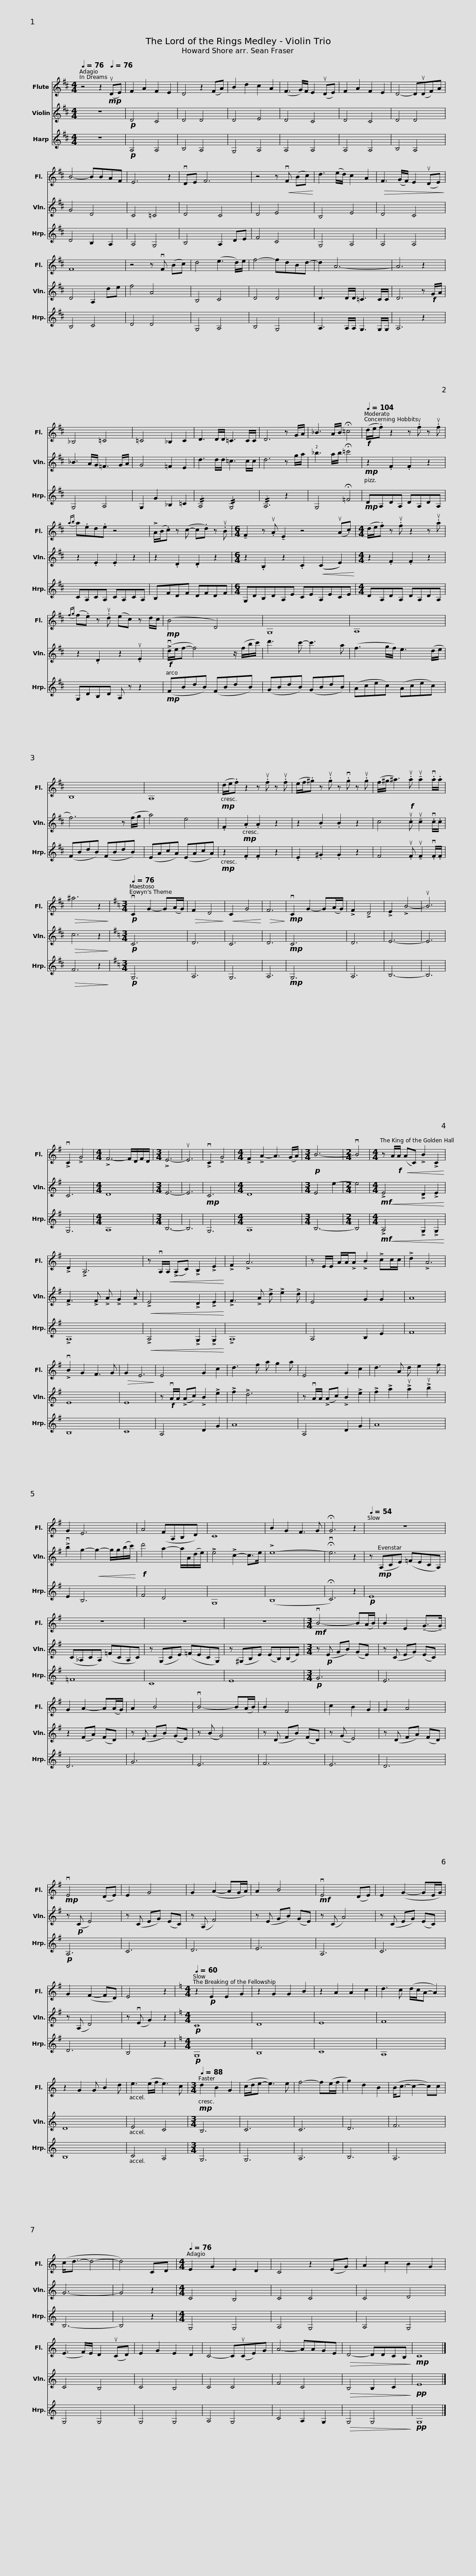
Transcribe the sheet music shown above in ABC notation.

X:1
%%score 1 2 3
L:1/8
Q:1/4=76
M:4/4
I:linebreak $
K:D
V:1 treble
V:2 treble
V:3 treble
V:1
 z4 z2[Q:1/4=76]!mp! (uDE) | F2 A2 F2 E2 | D4 z2 (FA) | B2 d2 c2 A2 | (F3 G/)F/ E2 (uDE) | %5
 F2 A2 F2 E2 | D4- D(uDF)A | B4- BBAF | E6 z2 |$ vDE F6 | %10
 z4 z!<(! vF (Bc)!<)! | d3 (e/d/) c2 A2 |!>(! F3 (G/F/) E2 (uDE)!>)! | F8 | z4 z vF (Bc) | %15
 d4 (e3 d/)e/ | f4- fdBd- |$ d2 A6- | A6 z2 | _B,4 =C4 | %20
 =C4 _B,2 C2 | D3 D/D/ =C3 C/C/ | D6 z G/A/ | _B3 A/B/ !fermata!=c4 |$[Q:1/4=104][Q:1/4=104]!f! (d/e/.f) z2 z .uf z .uf | %25
{ab} a.ed.e z4 | !>!A/(B/.c) z (c- c.d) z .uB |[M:6/4] !tenuto!F2 z .uA !tenuto!E2 z4 (uA.c) |$[M:4/4] (d/e/.f) z .uf z2 z .ua |{fg} (f.e) z .ud (ec) z d/c/ | %30
!mp! (B4 D4) | G,8 |$ A,8 | B,8 | A,8 | %35
!mp! (d/e/.f) z2 z .uf z .uf | (e/f/.^g) z .ug z .vg z .ug |$ (f/^g/ ^a3)!f! .ua !tenuto!ua2 .va/.a/ |!>(! ^a6 z2!>)! |[K:G][M:3/4][Q:1/4=76][Q:1/4=76]!p! vC2 G2- G(A/G/) | %40
!>(! F2 D4!>)! |!<(! C2 G4!<)! |!>(! F6!>)! |!mp! vC2 G2- G(A/G/) | !>!F2 !>!D4 | %45
 !>!E2 !>!B4- | uB6 | !>!vC2 !>!G4 |$[M:4/4] !>!F6- F/D/F/D/ |[M:3/4] !>!E6- | %50
 uE6 | !>!vC2 !>!G4 |[M:4/4] !>!F2 !>!A2- A3 (G/A/) |[M:3/4]!p! B6- |[M:2/4] vB4 | %55
[M:4/4] z A/!f!A/!<(! (AC) !>!B2 !>!C2!<)! | !>!D2 !>!A,6 |$ z vA,/!<(!A,/ (!>!A,C) !>!B,2 !>!E2!<)! | !>!F2 !>!A6 | z E/E/ A/A/!>!A !>!B2 !>!cc/c/ | %60
 !>!d2 !>!A6 | !>!vB2 G2 F3 G |!>(! G2 E6!>)! | E4 G2 c2 |$ d3 f a g2 a | %65
 E4 G2 c2 | d3 A d e2 f | G2 E6 | A4 (FA,B,D) | C8 | %70
 B2 G2 F3 G |$ !fermata!G6 z2 |[Q:1/4=54][Q:1/4=54] z8 | z8 | z8 | %75
 z8 |$[M:3/4]!mf! vB4- B(A/B/) | B2 E2 (!tenuto!G>!tenuto!G) | G2 A2- A(A/G/) | A2 B4 | %80
 vB4- B(A/B/) | B2 F4 | c2 B2 G2 |$ G2 A4 |!mp! vE4 (DE) | %85
 E2 G4 | G2 (A2- AG/A/) | A2 B4 |!mf! vE4 (DE) | E2 (G2- GE/G/) |$ %90
 G2 (F2- FD) | E4 z2 |[K:C][M:4/4][Q:1/4=60][Q:1/4=60] z2!p! E2 E2 G2 | z2 G2 G2 B2 | z2 A2 A2 c2 | %95
 d3 c (d/c/A- A2) | z2 G2 G B2 d | e3 (e/f/ e3) c |$[M:3/4][Q:1/4=88][Q:1/4=88]!mp! d2 B2 G2 | (c/d/e- e3) e | %100
 f4- f(e/f/ | g2) d2 B2 | (B<c- c2- c)c | (c<d- d4- | d4) CD | %105
[M:4/4][Q:1/4=76] E2 G2 E2 D2 | C4 z2 (EG) | A2 c2 B2 G2 |$ (E3 F/)E/ D2 (uCD) | E2 G2 E2 D2 | %110
 C4- C(uCE)G | A4- AAGE |!>(! D4- DDCB,!>)! |!mp! C8 |] %114
V:2
 z8 |!p! D4 C4 | D4 D4 | D4 E4 | D4 C4 | %5
 D4 C4 | D4 D4 | G4 D4 | C4 =C4 |$ D4 C4 | %10
 D4 E4 | B,4 E4 | D4 C4 | D4 A,2 de | f4 A4 | %15
 B,4 C4 | D4 D4 |$ D3 D/D/ =C3 C/C/ | D6 z!f! G/A/ | _B3 A/G/ =F3 G/A/ | %20
 G4 =F2 E2 | d3 d/d/ =c3 c/c/ | d6 z g/a/ | !2!_b3 a/b/ !fermata!=c'4 |$!mp! z2 .F2 .F2 z2 | %25
 z2 .E2 .E2 z2 | z2 .D2 .D2 z2 |[M:6/4] z2 .B,2 z2 .C2!<(! ((C2 E2))!<)! |$[M:4/4] z2 .F2 .F2 z2 | z2 .D2 z2 .uE2 | %30
!f! (!>!vd/e/f- f4) z/ (f/b/c'/) | d'3 c'- c'3 a |$ (f3 g/f/) e3 (d/e/ | f6) z (f/g/ | a4) e4 | %35
 .F2!mp! .A2 .A2 z2 | z2 .B2 .B2 z2 |$ c4 .uc !tenuto!uc2 .vc/.c/ |!>(! c6 z2!>)! |[K:G][M:3/4]!p! C6 | %40
 D6 | C6 | D6 |!mp! C6 | D6 | %45
 E6- | E6 | C6 |$[M:4/4] D8 |[M:3/4] E6- | %50
 E6 |!mp! C6 |[M:4/4] D8 |[M:3/4] E4 e2- |[M:2/4] e4 | %55
[M:4/4]!mf!!<(! !>!E4 !>!D2 !>!E2!<)! | !>!F3 !>!F !>!A !>!G2 !>!A |$!<(! !>!E4 !>!D2 !>!E2!<)! | !>!F3 !>!A !>!d !>!e2 !>!d | E4 G2 G2 | %60
 A8 | E8 | E8 | z!f! vA/A/ (!>!Ac) !>!B2 !>!e2 |$ !>!f2 !>!d6 | %65
 z vA/A/ (!>!Ac) !>!B2 !>!e2 | !>!f2 !>!a2 !>!ua2 !>!ub2 | !>!vb2 g2-!<(! g2- g/g/(b/c'/)!<)! |!f! d'4 a2- a/A/(d/e/) | !>!e4 !>!c2- c>e | %70
 !>!e8- |$ !fermata!ve6 z2 | z!mp! (A,CE) (=FECA,) | (C_A,CA,) (=FCA,C) | z (G,CE) (=FECG,) | %75
 z (^G,B,E) (EB,)(B,E) |$[M:3/4] z!p! (E GB) (GE) | z (C EG) (EC) | z2 (FA) (FD) | z (E GB) (GE) | %80
 z (B G4) | z (D FB) (FD) | z (G E4) |$ z (D FA) (FD) | z!p! (C E4) | %85
 z (C EG) (EC) | z (A, F4) | z (E GB) (GE) | z (C A4) | z (C EG) (EC) |$ %90
 z (A, D4) | z (vE G2) z2 |[K:C][M:4/4]!p! C8 | D8 | E8 | %95
 F8 | D8 | E4 C4 |$[M:3/4] B,6 | C6 | %100
 C6 | D6 | F6 | G6- | G4 z2 | %105
[M:4/4] C4 B,4 | C4 C4 | C4 D4 |$ C4 B,4 | C4 B,4 | %110
 C4 C4 | F4 C4 |!>(! B,4 B,2 C2!>)! |!pp! E8 |] %114
V:3
 z8 |!p! A,4 A,4 | B,4 A,4 | G,4 A,4 | A,4 A,4 | %5
 A,4 A,4 | B,4 A,4 | D4 B,2 A,2 | A,4 G,4 |$ B,4 A,2 DE | %10
 F4 C4 | G,4 A,4 | A,4 A,4 | B,4 C4 | D4 D4 | %15
 G,4 A,4 | B,4 G,4 |$ A,3 A,/A,/ G,3 G,/G,/ | A,6 z2 | G,4 A,4 | %20
 G,2 G2 _B,2 =C2 | !//!A,4 !//!G,4 | !//!A,6 z2 | G,4 !fermata!=F4 |$!mp! DA,DA, DA,DA, | %25
 CA,CA, CA,CA, | B,FDF DFDF |[M:6/4] G,DB,DA,E CEA,ECE |$[M:4/4] DA,DA, DA,DA, | G,DB,D A, z z2 | %30
!mp! (FBdB) (FBdB) | (GBdB) (GBdB) |$ (Acec) (Acec) | (FBdB) (FBdB) | (EAcA) (EAcA) | %35
!mp! z2 .F2 .F2 z2 | .E2 .^G2 .G2 z2 |$ F4 .uF !tenuto!uF2 .vF/.F/ |!>(! F6 z2!>)! |[K:G][M:3/4]!p! G,6 | %40
 A,6 | G,6 | A,6 |!mp! G,6 | A,6 | %45
 B,6- | B,6 | G,6 |$[M:4/4] A,8 |[M:3/4] B,6- | %50
 B,6 | G,6 |[M:4/4] A,8 |[M:3/4] B,6- |[M:2/4] B,4 | %55
[M:4/4]!mf!!<(! !>!A,4 !>!G,2 !>!G,2!<)! | !>!A,8 |$!<(! !>!A,4 !>!G,2 !>!G,2!<)! | !>!A,8 | A,4 B,2 E2 | %60
 F8 | B,8 | C8 | A,4 D2 G2 |$ A8 | %65
 A,4 D2 G2 | A8 | E2 B,6 | F4 D4 | G,8 | %70
 (B,8 |$ !fermata!C6) z2 |!p! E8 | =F8 | C8 | %75
 E8 |$[M:3/4]!p! G6 | E6 | D6 | G6 | %80
 E6 | F6 | E6 |$ D6 |!p! A,6 | %85
 C6 | D6 | E6 | A,6 | C6 |$ %90
 D6 | B,4 z2 |[K:C][M:4/4]!p! G,8 | B,8 | C8 | %95
 A,8 | B,8 | C4 A,4 |$[M:3/4] G,6 | G,6 | %100
 A,6 | B,6 | A,6 | B,6- | B,4 z2 | %105
[M:4/4] G,4 G,4 | A,4 G,4 | A,4 G,4 |$ G,4 G,4 | G,4 G,4 | %110
 A,4 G,4 | C4 A,2 G,2 |!>(! G,4 G,4!>)! |!pp! G,8 |] %114
